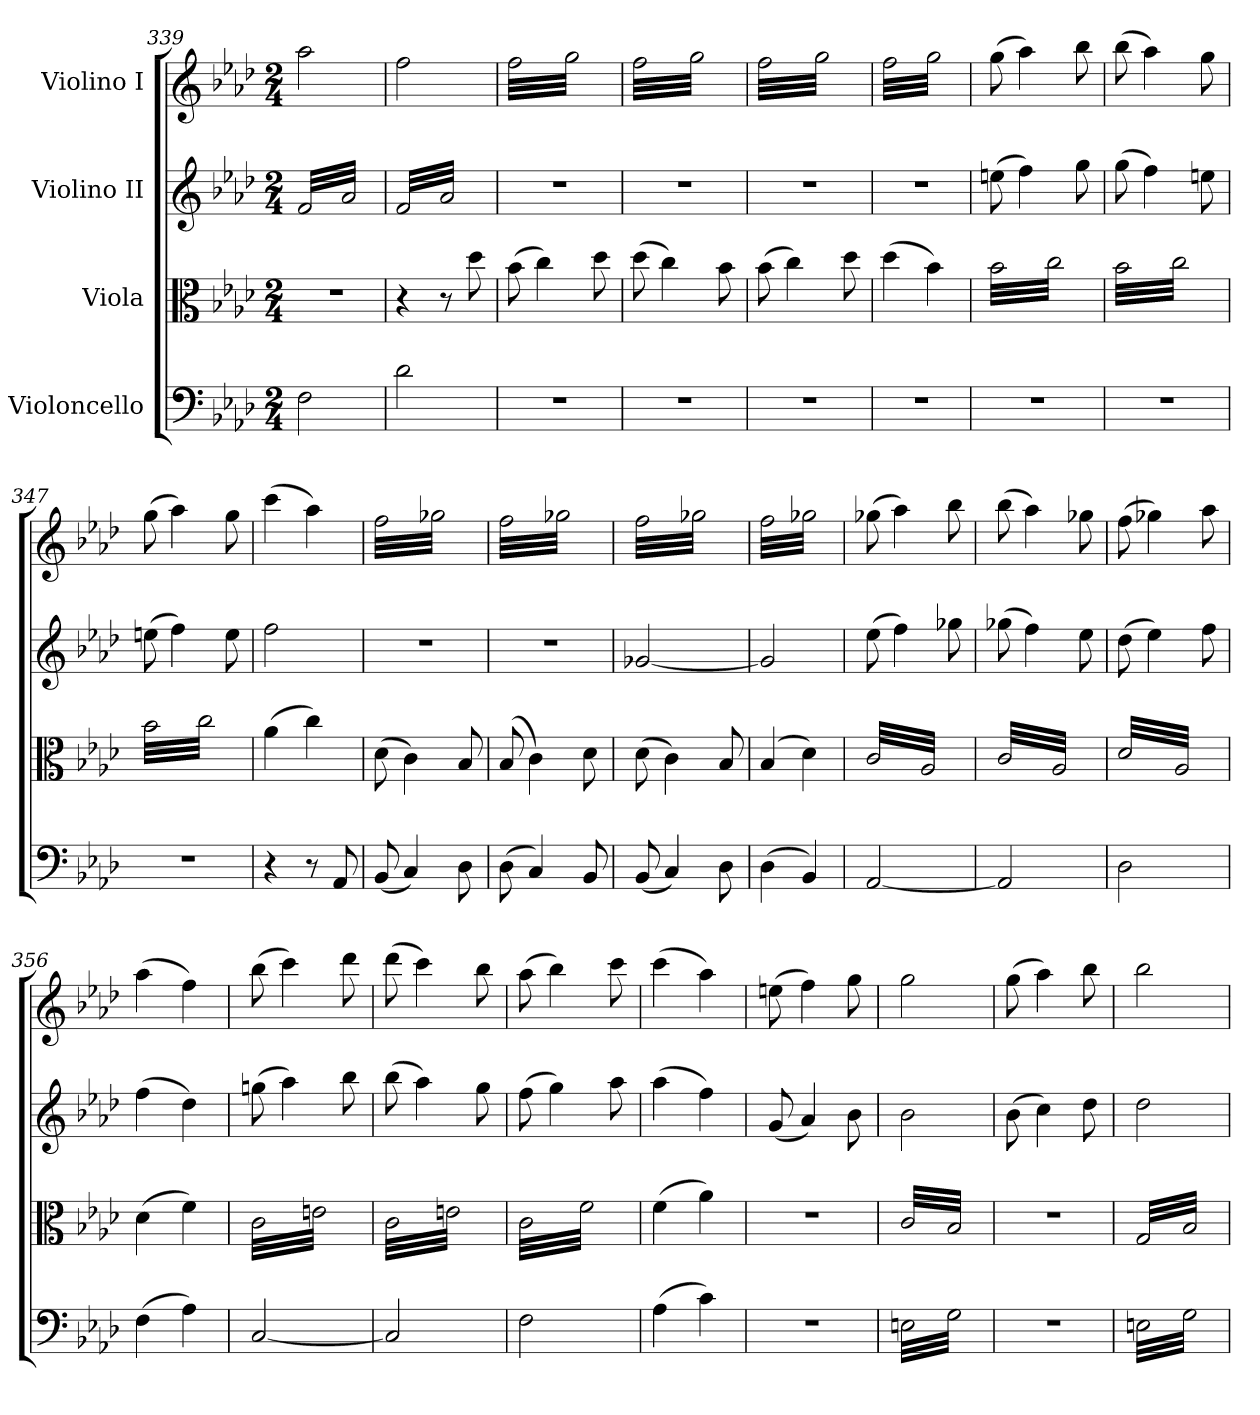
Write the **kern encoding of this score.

**kern	**kern	**kern	**kern
*part4	*part3	*part2	*part1
*staff4	*staff3	*staff2	*staff1
*I"Violoncello	*I"Viola	*I"Violino II	*I"Violino I
*clefF4	*clefC3	*clefG2	*clefG2
*k[b-e-a-d-]	*k[b-e-a-d-]	*k[b-e-a-d-]	*k[b-e-a-d-]
*M2/4	*M2/4	*M2/4	*M2/4
=339	=339	=339	=339
*	*	*tremolo	*
2F\	2r	(32f/LLL	2aa-\
.	.	32a-/)	.
.	.	32f/	.
.	.	32a-/)	.
.	.	32f/	.
.	.	32a-/)	.
.	.	32f/	.
.	.	32a-/)	.
.	.	32f/	.
.	.	32a-/)	.
.	.	32f/	.
.	.	32a-/)	.
.	.	32f/	.
.	.	32a-/)	.
.	.	32f/	.
.	.	32a-/)JJJ	.
=340	=340	=340	=340
2d-\	4r	(32f/LLL	2ff\
.	.	32a-/)	.
.	.	32f/	.
.	.	32a-/)	.
.	.	32f/	.
.	.	32a-/)	.
.	.	32f/	.
.	.	32a-/)	.
.	8r	32f/	.
.	.	32a-/)	.
.	.	32f/	.
.	.	32a-/)	.
.	8dd-\	32f/	.
.	.	32a-/)	.
.	.	32f/	.
.	.	32a-/)JJJ	.
*	*	*Xtremolo	*
=341	=341	=341	=341
*	*	*	*tremolo
2r	(8b-\	2r	(32ff\LLL
.	.	.	32gg\
.	.	.	32ff\
.	.	.	32gg\
.	4cc\)	.	32ff\
.	.	.	32gg\
.	.	.	32ff\
.	.	.	32gg\
.	.	.	32ff\
.	.	.	32gg\
.	.	.	32ff\
.	.	.	32gg\
.	8dd-\	.	32ff\
.	.	.	32gg\
.	.	.	32ff\
.	.	.	32gg\JJJ
=342	=342	=342	=342
2r	(8dd-\	2r	32ff\LLL
.	.	.	32gg\)
.	.	.	32ff\
.	.	.	32gg\)
.	4cc\)	.	32ff\
.	.	.	32gg\)
.	.	.	32ff\
.	.	.	32gg\)
.	.	.	32ff\
.	.	.	32gg\)
.	.	.	32ff\
.	.	.	32gg\)
.	8b-\	.	32ff\
.	.	.	32gg\)
.	.	.	32ff\
.	.	.	32gg\)JJJ
=343	=343	=343	=343
2r	(8b-\	2r	(32ff\LLL
.	.	.	32gg\
.	.	.	32ff\
.	.	.	32gg\
.	4cc\)	.	32ff\
.	.	.	32gg\
.	.	.	32ff\
.	.	.	32gg\
.	.	.	32ff\
.	.	.	32gg\
.	.	.	32ff\
.	.	.	32gg\
.	8dd-\	.	32ff\
.	.	.	32gg\
.	.	.	32ff\
.	.	.	32gg\JJJ
=344	=344	=344	=344
2r	(4dd-\	2r	32ff\LLL
.	.	.	32gg\)
.	.	.	32ff\
.	.	.	32gg\)
.	.	.	32ff\
.	.	.	32gg\)
.	.	.	32ff\
.	.	.	32gg\)
.	4b-\)	.	32ff\
.	.	.	32gg\)
.	.	.	32ff\
.	.	.	32gg\)
.	.	.	32ff\
.	.	.	32gg\)
.	.	.	32ff\
.	.	.	32gg\)JJJ
*	*	*	*Xtremolo
=345	=345	=345	=345
*	*tremolo	*	*
2r	(32b-\LLL	(8een\	(8gg\
.	32cc\	.	.
.	32b-\	.	.
.	32cc\	.	.
.	32b-\	4ff\)	4aa-\)
.	32cc\	.	.
.	32b-\	.	.
.	32cc\	.	.
.	32b-\	.	.
.	32cc\	.	.
.	32b-\	.	.
.	32cc\	.	.
.	32b-\	8gg\	8bb-\
.	32cc\	.	.
.	32b-\	.	.
.	32cc\JJJ	.	.
!!LO:LB:g=z
=346	=346	=346	=346
2r	32b-\LLL	(8gg\	(8bb-\
.	32cc\)	.	.
.	32b-\	.	.
.	32cc\)	.	.
.	32b-\	4ff\)	4aa-\)
.	32cc\)	.	.
.	32b-\	.	.
.	32cc\)	.	.
.	32b-\	.	.
.	32cc\)	.	.
.	32b-\	.	.
.	32cc\)	.	.
.	32b-\	8een\	8gg\
.	32cc\)	.	.
.	32b-\	.	.
.	32cc\)JJJ	.	.
=347	=347	=347	=347
2r	(32b-\LLL	(8een\	(8gg\
.	32cc\)	.	.
.	32b-\	.	.
.	32cc\)	.	.
.	32b-\	4ff\)	4aa-\)
.	32cc\)	.	.
.	32b-\	.	.
.	32cc\)	.	.
.	32b-\	.	.
.	32cc\)	.	.
.	32b-\	.	.
.	32cc\)	.	.
.	32b-\	8ee\	8gg\
.	32cc\)	.	.
.	32b-\	.	.
.	32cc\)JJJ	.	.
*	*Xtremolo	*	*
=348	=348	=348	=348
4r	(4a-\	2ff\	(4ccc\
.	.	.	.
.	.	.	.
.	.	.	.
.	.	.	.
.	.	.	.
.	.	.	.
.	.	.	.
8r	4cc\)	.	4aa-\)
8AA-/	.	.	.
=349	=349	=349	=349
*	*	*	*tremolo
(8BB-/	(8d-\	2r	(32ff\LLL
.	.	.	32gg-X\
.	.	.	32ff\
.	.	.	32gg-X\
4C/)	4c\)	.	32ff\
.	.	.	32gg-X\
.	.	.	32ff\
.	.	.	32gg-X\
.	.	.	32ff\
.	.	.	32gg-X\
.	.	.	32ff\
.	.	.	32gg-X\
8D-\	8B-/	.	32ff\
.	.	.	32gg-X\
.	.	.	32ff\
.	.	.	32gg-X\JJJ
=350	=350	=350	=350
(8D-\	(8B-/	2r	32ff\LLL
.	.	.	32gg-X\)
.	.	.	32ff\
.	.	.	32gg-X\)
4C/)	4c\)	.	32ff\
.	.	.	32gg-X\)
.	.	.	32ff\
.	.	.	32gg-X\)
.	.	.	32ff\
.	.	.	32gg-X\)
.	.	.	32ff\
.	.	.	32gg-X\)
8BB-/	8d-\	.	32ff\
.	.	.	32gg-X\)
.	.	.	32ff\
.	.	.	32gg-X\)JJJ
=351	=351	=351	=351
(8BB-/	(8d-\	[2g-X/	(32ff\LLL
.	.	.	32gg-X\
.	.	.	32ff\
.	.	.	32gg-X\
4C/)	4c\)	.	32ff\
.	.	.	32gg-X\
.	.	.	32ff\
.	.	.	32gg-X\
.	.	.	32ff\
.	.	.	32gg-X\
.	.	.	32ff\
.	.	.	32gg-X\
8D-\	8B-/	.	32ff\
.	.	.	32gg-X\
.	.	.	32ff\
.	.	.	32gg-X\JJJ
=352	=352	=352	=352
(4D-\	(4B-/	2g-/]	32ff\LLL
.	.	.	32gg-X\)
.	.	.	32ff\
.	.	.	32gg-X\)
.	.	.	32ff\
.	.	.	32gg-X\)
.	.	.	32ff\
.	.	.	32gg-X\)
4BB-/)	4d-\)	.	32ff\
.	.	.	32gg-X\)
.	.	.	32ff\
.	.	.	32gg-X\)
.	.	.	32ff\
.	.	.	32gg-X\)
.	.	.	32ff\
.	.	.	32gg-X\)JJJ
*	*	*	*Xtremolo
=353	=353	=353	=353
*	*tremolo	*	*
[2AA-/	(32c/LLL	(8ee-\	(8gg-X\
.	32A-/	.	.
.	32c/	.	.
.	32A-/	.	.
.	32c/	4ff\)	4aa-\)
.	32A-/	.	.
.	32c/	.	.
.	32A-/	.	.
.	32c/	.	.
.	32A-/	.	.
.	32c/	.	.
.	32A-/	.	.
.	32c/	8gg-X\	8bb-\
.	32A-/	.	.
.	32c/	.	.
.	32A-/JJJ	.	.
=354	=354	=354	=354
2AA-/]	32c/LLL	(8gg-X\	(8bb-\
.	32A-/)	.	.
.	32c/	.	.
.	32A-/)	.	.
.	32c/	4ff\)	4aa-\)
.	32A-/)	.	.
.	32c/	.	.
.	32A-/)	.	.
.	32c/	.	.
.	32A-/)	.	.
.	32c/	.	.
.	32A-/)	.	.
.	32c/	8ee-\	8gg-X\
.	32A-/)	.	.
.	32c/	.	.
.	32A-/)JJJ	.	.
=355	=355	=355	=355
2D-\	(32d-/LLL	(8dd-\	(8ff\
.	32A-/)	.	.
.	32d-/	.	.
.	32A-/)	.	.
.	32d-/	4ee-\)	4gg-X\)
.	32A-/)	.	.
.	32d-/	.	.
.	32A-/)	.	.
.	32d-/	.	.
.	32A-/)	.	.
.	32d-/	.	.
.	32A-/)	.	.
.	32d-/	8ff\	8aa-\
.	32A-/)	.	.
.	32d-/	.	.
.	32A-/)JJJ	.	.
*	*Xtremolo	*	*
=356	=356	=356	=356
(4F\	(4d-\	(4ff\	(4aa-\
.	.	.	.
.	.	.	.
.	.	.	.
.	.	.	.
.	.	.	.
.	.	.	.
.	.	.	.
4A-\)	4f\)	4dd-\)	4ff\)
=357	=357	=357	=357
*	*tremolo	*	*
[2C/	(32c\LLL	(8ggn\	(8bb-\
.	32en\	.	.
.	32c\	.	.
.	32en\	.	.
.	32c\	4aa-\)	4ccc\)
.	32en\	.	.
.	32c\	.	.
.	32en\	.	.
.	32c\	.	.
.	32en\	.	.
.	32c\	.	.
.	32en\	.	.
.	32c\	8bb-\	8ddd-\
.	32en\	.	.
.	32c\	.	.
.	32en\JJJ	.	.
=358	=358	=358	=358
2C/]	32c\LLL	(8bb-\	(8ddd-\
.	32en\)	.	.
.	32c\	.	.
.	32en\)	.	.
.	32c\	4aa-\)	4ccc\)
.	32en\)	.	.
.	32c\	.	.
.	32en\)	.	.
.	32c\	.	.
.	32en\)	.	.
.	32c\	.	.
.	32en\)	.	.
.	32c\	8gg\	8bb-\
.	32en\)	.	.
.	32c\	.	.
.	32en\)JJJ	.	.
=359	=359	=359	=359
2F\	(32c\LLL	(8ff\	(8aa-\
.	32f\)	.	.
.	32c\	.	.
.	32f\)	.	.
.	32c\	4gg\)	4bb-\)
.	32f\)	.	.
.	32c\	.	.
.	32f\)	.	.
.	32c\	.	.
.	32f\)	.	.
.	32c\	.	.
.	32f\)	.	.
.	32c\	8aa-\	8ccc\
.	32f\)	.	.
.	32c\	.	.
.	32f\)JJJ	.	.
*	*Xtremolo	*	*
!!LO:LB:g=z
=360	=360	=360	=360
(4A-\	(4f\	(4aa-\	(4ccc\
.	.	.	.
.	.	.	.
.	.	.	.
.	.	.	.
.	.	.	.
.	.	.	.
.	.	.	.
4c\)	4a-\)	4ff\)	4aa-\)
=361	=361	=361	=361
2r	2r	(8g/	(8een\
.	.	4a-/)	4ff\)
.	.	8b-\	8gg\
=362	=362	=362	=362
*tremolo	*	*	*
*	*tremolo	*	*
(32En\LLL	(32c/LLL	2b-\	2gg\
32G\)	32B-/)	.	.
32En\	32c/	.	.
32G\)	32B-/)	.	.
32En\	32c/	.	.
32G\)	32B-/)	.	.
32En\	32c/	.	.
32G\)	32B-/)	.	.
32En\	32c/	.	.
32G\)	32B-/)	.	.
32En\	32c/	.	.
32G\)	32B-/)	.	.
32En\	32c/	.	.
32G\)	32B-/)	.	.
32En\	32c/	.	.
32G\)JJJ	32B-/)JJJ	.	.
=363	=363	=363	=363
2r	2r	(8b-\	(8gg\
.	.	.	.
.	.	.	.
.	.	.	.
.	.	4cc\)	4aa-\)
.	.	.	.
.	.	.	.
.	.	.	.
.	.	8dd-\	8bb-\
=364	=364	=364	=364
(32En\LLL	(32G/LLL	2dd-\	2bb-\
32G\)	32B-/)	.	.
32En\	32G/	.	.
32G\)	32B-/)	.	.
32En\	32G/	.	.
32G\)	32B-/)	.	.
32En\	32G/	.	.
32G\)	32B-/)	.	.
32En\	32G/	.	.
32G\)	32B-/)	.	.
32En\	32G/	.	.
32G\)	32B-/)	.	.
32En\	32G/	.	.
32G\)	32B-/)	.	.
32En\	32G/	.	.
32G\)JJJ	32B-/)JJJ	.	.
*	*Xtremolo	*	*
*Xtremolo	*	*	*
.	.	.	.
.	.	.	.
.	.	.	.
.	.	.	.
.	.	.	.
.	.	.	.
.	.	.	.
.	.	.	.
=	=	=	=
*-	*-	*-	*-
